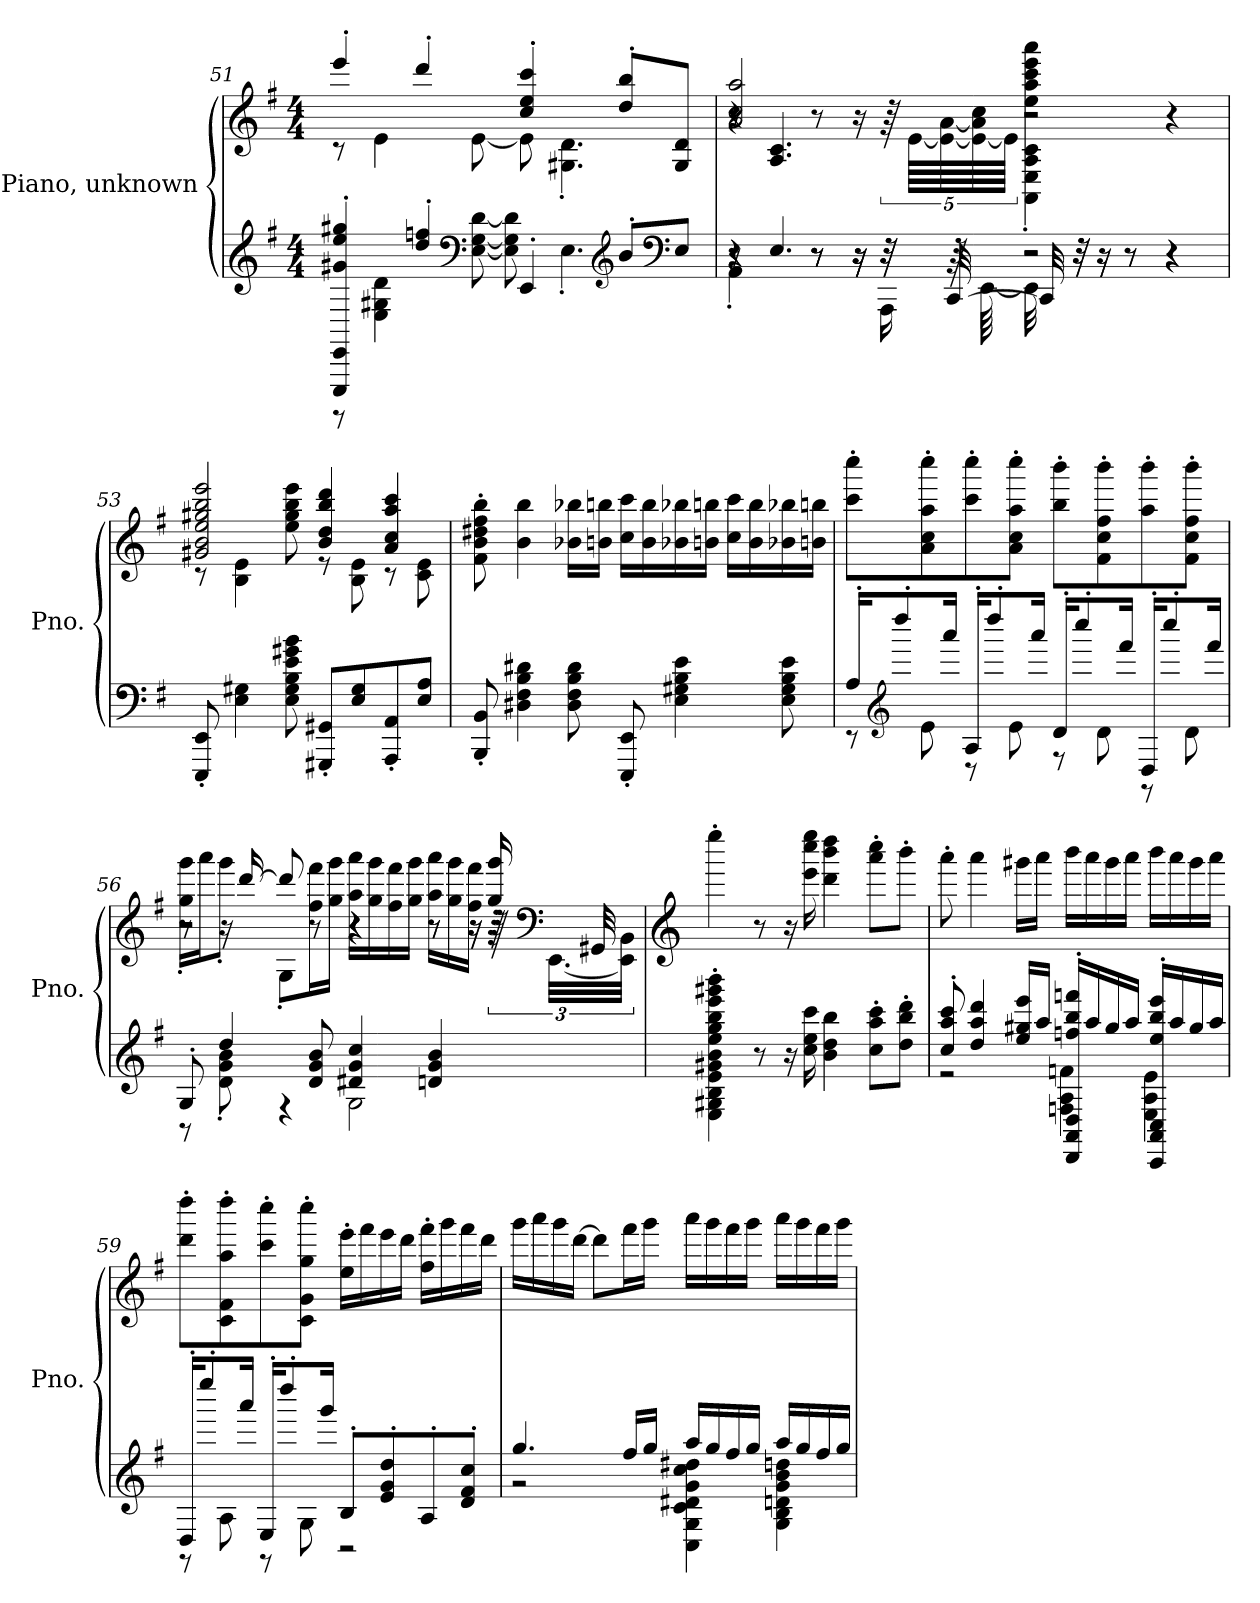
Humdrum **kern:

**kern	**kern
*part1	*part1
*staff2	*staff1
*I"Piano, unknown	*
*I'Pno.	*
*clefG2	*clefG2
*k[f#]	*k[f#]
*M4/4	*M4/4
=51	=51
*^	*^
4EEE/' 4EE/' 4g#X/' 4ee/' 4gg#X/'	8r	4eee'/	8r
.	4E\ 4G#X\ 4d\	.	4e\
4dd/' 4ffn/'	.	4ddd'/	.
*clefF4	*	*	*
.	[8E\ [8G#\ [8d\	.	[8e\
4EE'/	8E\] 8G#\] 8d\]	4cc/' 4ee/' 4ccc/'	8e\]
.	4.E'\	.	4.G#X\' 4.d\'
*clefG2	*	*	*
8b'/L	.	8dd/' 8bb/'L	.
*clefF4	*	*	*
8E/J	.	8G#/ 8d/J	.
!!LO:LB:g=z
=52	=52	=52	=52
*^	*^	*	*^
8r	4AA'\	4r	4r	2a/ 2cc/ 2aa/	4r	8r
4.E/	.	.	.	.	.	4.A/ 4.c/
.	8r	8r	8r	.	8r	.
.	16r	16r	16r	.	16r	.
.	32r	32r	16AAA\	.	80r	.
.	.	.	.	.	[80e\LLLL	.
.	.	.	.	.	80e\_ [80a\	.
.	64r	[32CC/	.	.	.	.
.	.	.	.	.	80e\_ 80a\] 80cc\	.
.	[64EE\	.	.	.	.	.
.	.	.	.	.	80e\JJJJ]	.
2r	32EE\]	32CC/]	2r	2r	4AA\' 4E\' 4A\' 4c\' 4ee\' 4aa\' 4ccc\' 4eee\' 4aaa\'	2r
.	32r	32r	.	.	.	.
.	16r	16r	.	.	.	.
.	8r	8r	.	.	.	.
.	4r	4r	.	.	4r	.
*v	*v	*v	*v	*	*	*
*	*	*v	*v
=53	=53	=53
8EEE/' 8EE/'	2g#X/ 2b/ 2ee/ 2gg#X/ 2bb/ 2eee/	8r
4E\ 4G#X\	.	4B\ 4e\
8E\ 8G#\ 8B\ 8e\ 8g#X\ 8b\	.	8ee\ 8gg#\ 8bb\ 8eee\
8GGG#X/' 8GG#X/'L	4b/ 4dd/ 4bb/ 4ddd/	8r
8E/ 8G#/	.	8B\ 8e\
8AAA/' 8AA/'	4a/ 4cc/ 4aa/ 4ccc/	8r
8E/ 8A/J	.	8c\ 8e\
*	*v	*v
!!LO:PB:g=z
=54	=54
8BBB/' 8BB/'	8f#\' 8b\' 8dd#X\' 8ff#\' 8bb\'
4D#X\ 4F#\ 4B\ 4d#X\	4b\ 4bb\
8D#\ 8F#\ 8B\ 8d#\	16b-X\ 16bb-X\LL
.	16bn\ 16bbn\JJ
8EEE/' 8EE/'	16cc\ 16ccc\LL
.	16b\ 16bb\
4E\ 4G#X\ 4B\ 4e\	16b-X\ 16bb-X\
.	16bn\ 16bbn\JJ
.	16cc\ 16ccc\LL
.	16b\ 16bb\
8E\ 8G#\ 8B\ 8e\	16b-X\ 16bb-X\
.	16bn\ 16bbn\JJ
=55	=55
*^	*
16A'/KL	8r	8ccc\' 8cccc\'L
*clefG2	*	*
8dddd'/	.	.
.	8e\	8a\' 8cc\' 8aa\' 8cccc\'
16aaa/Jk	.	.
16A'/KL	8r	8ccc\' 8cccc\'
8dddd'/	.	.
.	8e\	8a\' 8cc\' 8aa\' 8cccc\'J
16aaa/Jk	.	.
16d'/KL	8r	8bb\' 8bbb\'L
8cccc'/	.	.
.	8d\	8f#\' 8cc\' 8ff#\' 8bbb\'
16fff#/Jk	.	.
16D'/KL	8r	8aa\' 8bbb\'
8cccc'/	.	.
.	8d\	8f#\' 8cc\' 8ff#\' 8bbb\'J
16fff#/Jk	.	.
!!LO:LB:g=z
=56	=56	=56
*	*	*^
*	*	*	*^
8G'/	8r	2r	16gg\' 16ggg\'LL	8r
.	.	.	16aaa\J	.
4dd/	8d\' 8g\' 8b\'	.	8ggg'\J	16r
.	.	.	.	[16ddd/
.	4r	.	8G'\L	8ddd/]
8d/ 8g/ 8b/	.	.	16ff#\ 16fff#\L	8r
.	.	.	16gg\ 16ggg\JJ	.
4d#X/ 4g/ 4cc/	2G\	4r	16aa\ 16aaa\LL	4r
.	.	.	16gg\ 16ggg\	.
.	.	.	16ff#\ 16fff#\	.
.	.	.	16gg\ 16ggg\JJ	.
4dn/ 4g/ 4b/	.	8r	16aa\ 16aaa\LL	8r
.	.	.	16gg\ 16ggg\	.
.	.	16r	16ff#\ 16fff#\JJ	16r
.	.	16gg/ 16ggg/	96r	32r
*	*	*clefF4	*	*
.	.	.	[48.EE\LLL	.
.	.	.	.	32GG#X/
.	.	.	48EE\] 48BB\JJJ	.
*v	*v	*	*	*
*	*v	*v	*v
=57	=57
*	*clefG2
4E\' 4G#X\' 4B\' 4e\' 4g#X\' 4b\' 4ee\' 4gg\' 4bb\' 4eee\' 4ggg#X\' 4bbb\'	4eeee'\
8r	8r
16r	16r
16cc\ 16ee\ 16ccc\	16eee\ 16cccc\ 16eeee\
4b\ 4dd\ 4bb\	4ddd\ 4bbb\ 4dddd\
8cc\' 8aa\' 8ccc\'L	8aaa\' 8cccc\'L
8dd\' 8bb\' 8ddd\'J	8bbb'\J
!!LO:LB:g=z
=58	=58
*^	*
8cc/' 8aa/' 8ccc/'	2r	8aaa'\
4dd/ 4aa/ 4ddd/	.	4aaa\
16ee/ 16gg#X/ 16eee/LL	.	16ggg#X\LL
16aa/JJ	.	16aaa\JJ
16DD/' 16AA/' 16D/' 16ffn/' 16bb/' 16fffn/'LL	4Fn\ 4A\ 4fn\	16bbb\LL
16aa/	.	16aaa\
16gg#/	.	16ggg#\
16aa/JJ	.	16aaa\JJ
16CC/' 16AA/' 16C/' 16ee/' 16bb/' 16eee/'LL	4E\ 4A\ 4e\	16bbb\LL
16aa/	.	16aaa\
16gg#/	.	16ggg#\
16aa/JJ	.	16aaa\JJ
=59	=59	=59
16D'/KL	8r	8ddd\' 8dddd\'L
8eeee'/	.	.
.	8A\	8c\' 8f#\' 8aa\' 8dddd\'
16aaa/Jk	.	.
16E'/KL	8r	8ccc\' 8cccc\'
8dddd'/	.	.
.	8G\	8c\' 8g\' 8gg\' 8cccc\'J
16ggg/Jk	.	.
8B'/L	2r	16ee\' 16eee\'LL
.	.	16fff#\
8e/' 8g/' 8dd/'	.	16eee\
.	.	16ddd\JJ
8A'/	.	16ff#\' 16fff#\'LL
.	.	16ggg\
8d/' 8f#/' 8cc/'J	.	16fff#\
.	.	16ddd\JJ
!!LO:LB:g=z
=60	=60	=60
4.gg/	2r	16ggg\LL
.	.	16aaa\
.	.	16ggg\
.	.	[16ddd\JJ
.	.	8ddd\L]
16ff#/LL	.	16fff#\L
16gg/JJ	.	16ggg\JJ
16aa/LL	4C\ 4G\ 4c\ 4d#X\ 4g\ 4cc\ 4dd#X\	16aaa\LL
16gg/	.	16ggg\
16ff#/	.	16fff#\
16gg/JJ	.	16ggg\JJ
16aa/LL	4G\ 4B\ 4dn\ 4g\ 4b\ 4ddn\	16aaa\LL
16gg/	.	16ggg\
16ff#/	.	16fff#\
16gg/JJ	.	16ggg\JJ
*v	*v	*
=	=
*-	*-
